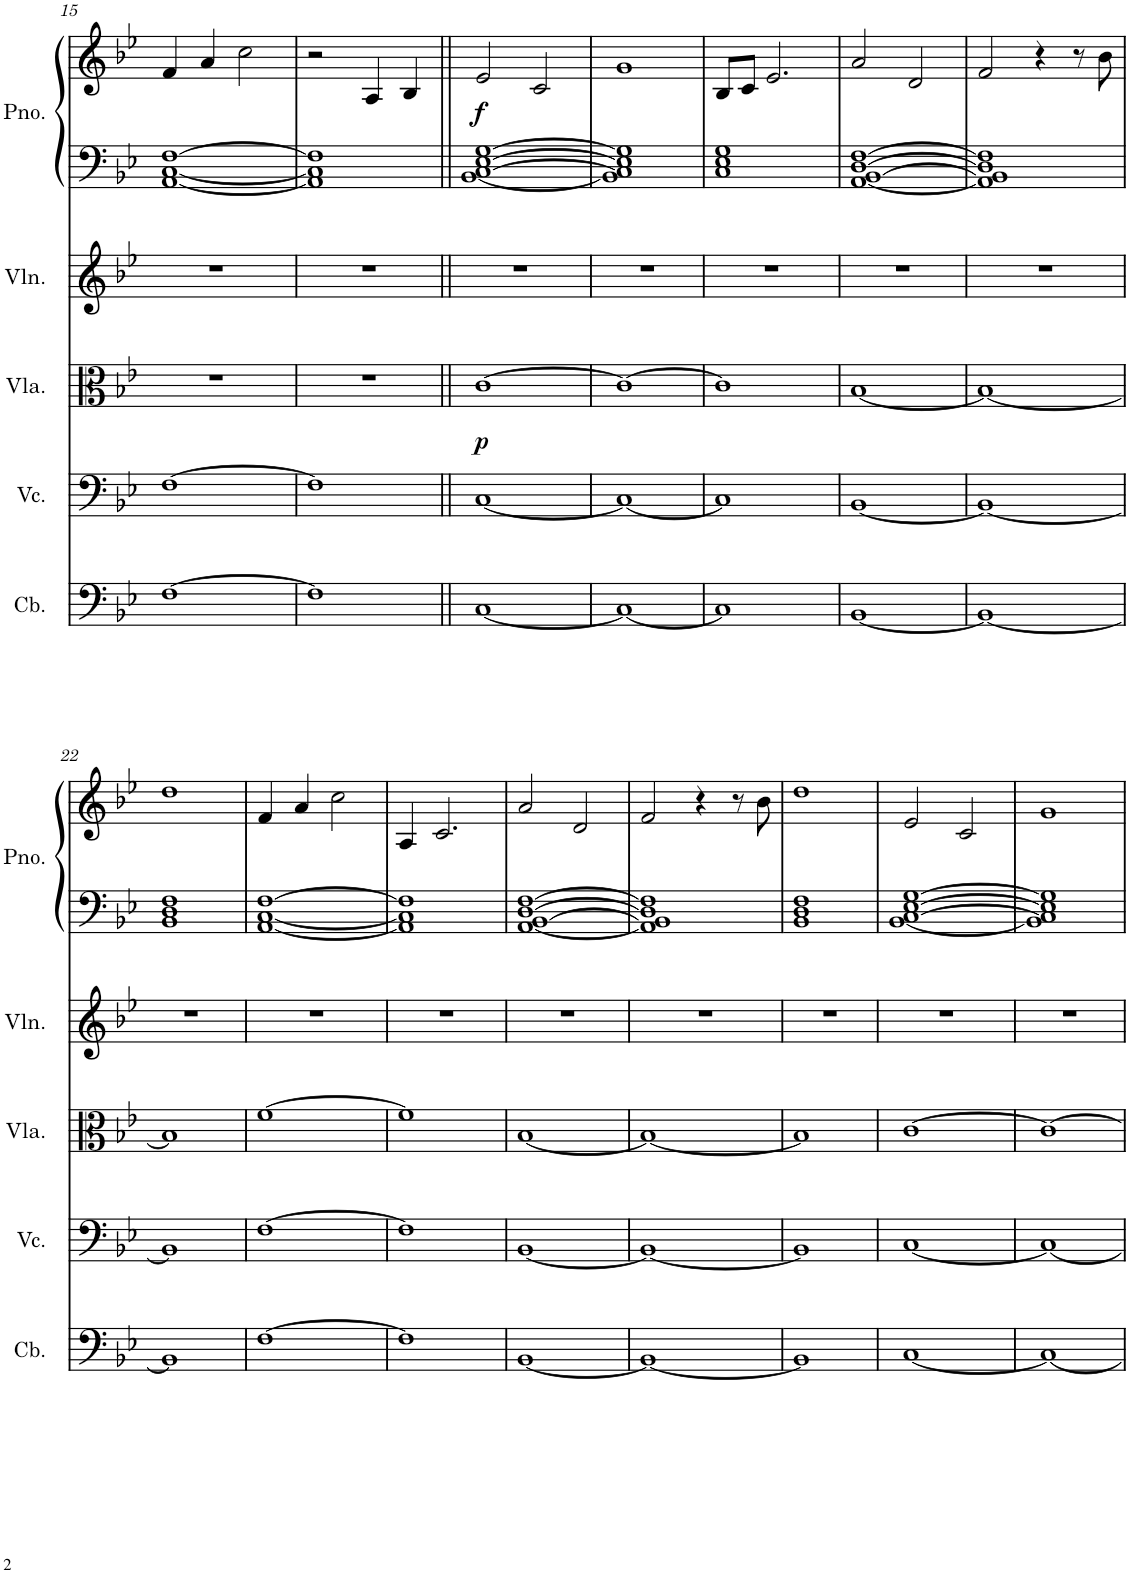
**kern	**kern	**kern	**dynam	**kern	**kern	**kern	**dynam
*part5	*part4	*part3	*part3	*part2	*part1	*part1	*part1
*staff6	*staff5	*staff4	*staff4	*staff3	*staff2	*staff1	*staff1/2
*I"Kontrabas	*I"Violončelo	*I"Viola	*	*I"Husle	*I"Piano	*	*
*	*	*I'Vla.	*	*	*I'Pno.	*	*
!!LO:PB:g=z
*clefF4	*clefF4	*clefC3	*	*clefG2	*clefF4	*clefG2	*
*Trd7c12	*	*	*	*	*	*	*
*k[b-e-]	*k[b-e-]	*k[b-e-]	*	*k[b-e-]	*k[b-e-]	*k[b-e-]	*
*M4/4	*M4/4	*M4/4	*	*M4/4	*M4/4	*M4/4	*
=15	=15	=15	=15	=15	=15	=15	=15
[1F	[1F	1r	.	1r	[1AA [1C [1F	4f/	.
.	.	.	.	.	.	4a/	.
.	.	.	.	.	.	2cc\	.
=16	=16	=16	=16	=16	=16	=16	=16
1F]	1F]	1r	.	1r	1AA] 1C] 1F]	2r	.
.	.	.	.	.	.	4A/	.
.	.	.	.	.	.	4B-/	.
=17||	=17||	=17||	=17||	=17||	=17||	=17||	=17||
!	!	!	!LO:DY:b	!	!	!	!LO:DY:b
[1C	[1C	[1c	p	1r	[1BB- [1C [1E- [1G	2e-/	f
.	.	.	.	.	.	2c/	.
=18	=18	=18	=18	=18	=18	=18	=18
1C_	1C_	1c_	.	1r	1BB-] 1C] 1E-] 1G]	1g	.
=19	=19	=19	=19	=19	=19	=19	=19
1C]	1C]	1c]	.	1r	1C 1E- 1G	8B-/L	.
.	.	.	.	.	.	8c/J	.
.	.	.	.	.	.	2.e-/	.
=20	=20	=20	=20	=20	=20	=20	=20
[1BB-	[1BB-	[1B-	.	1r	[1AA [1BB- [1D [1F	2a/	.
.	.	.	.	.	.	2d/	.
=21	=21	=21	=21	=21	=21	=21	=21
1BB-_	1BB-_	1B-_	.	1r	1AA] 1BB-] 1D] 1F]	2f/	.
.	.	.	.	.	.	4r	.
.	.	.	.	.	.	8r	.
.	.	.	.	.	.	8b-\	.
!!LO:LB:g=z
=22	=22	=22	=22	=22	=22	=22	=22
1BB-]	1BB-]	1B-]	.	1r	1BB- 1D 1F	1dd	.
=23	=23	=23	=23	=23	=23	=23	=23
[1F	[1F	[1f	.	1r	[1AA [1C [1F	4f/	.
.	.	.	.	.	.	4a/	.
.	.	.	.	.	.	2cc\	.
=24	=24	=24	=24	=24	=24	=24	=24
1F]	1F]	1f]	.	1r	1AA] 1C] 1F]	4A/	.
.	.	.	.	.	.	2.c/	.
=25	=25	=25	=25	=25	=25	=25	=25
[1BB-	[1BB-	[1B-	.	1r	[1AA [1BB- [1D [1F	2a/	.
.	.	.	.	.	.	2d/	.
=26	=26	=26	=26	=26	=26	=26	=26
1BB-_	1BB-_	1B-_	.	1r	1AA] 1BB-] 1D] 1F]	2f/	.
.	.	.	.	.	.	4r	.
.	.	.	.	.	.	8r	.
.	.	.	.	.	.	8b-\	.
=27	=27	=27	=27	=27	=27	=27	=27
1BB-]	1BB-]	1B-]	.	1r	1BB- 1D 1F	1dd	.
=28	=28	=28	=28	=28	=28	=28	=28
[1C	[1C	[1c	.	1r	[1BB- [1C [1E- [1G	2e-/	.
.	.	.	.	.	.	2c/	.
=29	=29	=29	=29	=29	=29	=29	=29
1C_	1C_	1c_	.	1r	1BB-] 1C] 1E-] 1G]	1g	.
=	=	=	=	=	=	=	=
*-	*-	*-	*-	*-	*-	*-	*-
